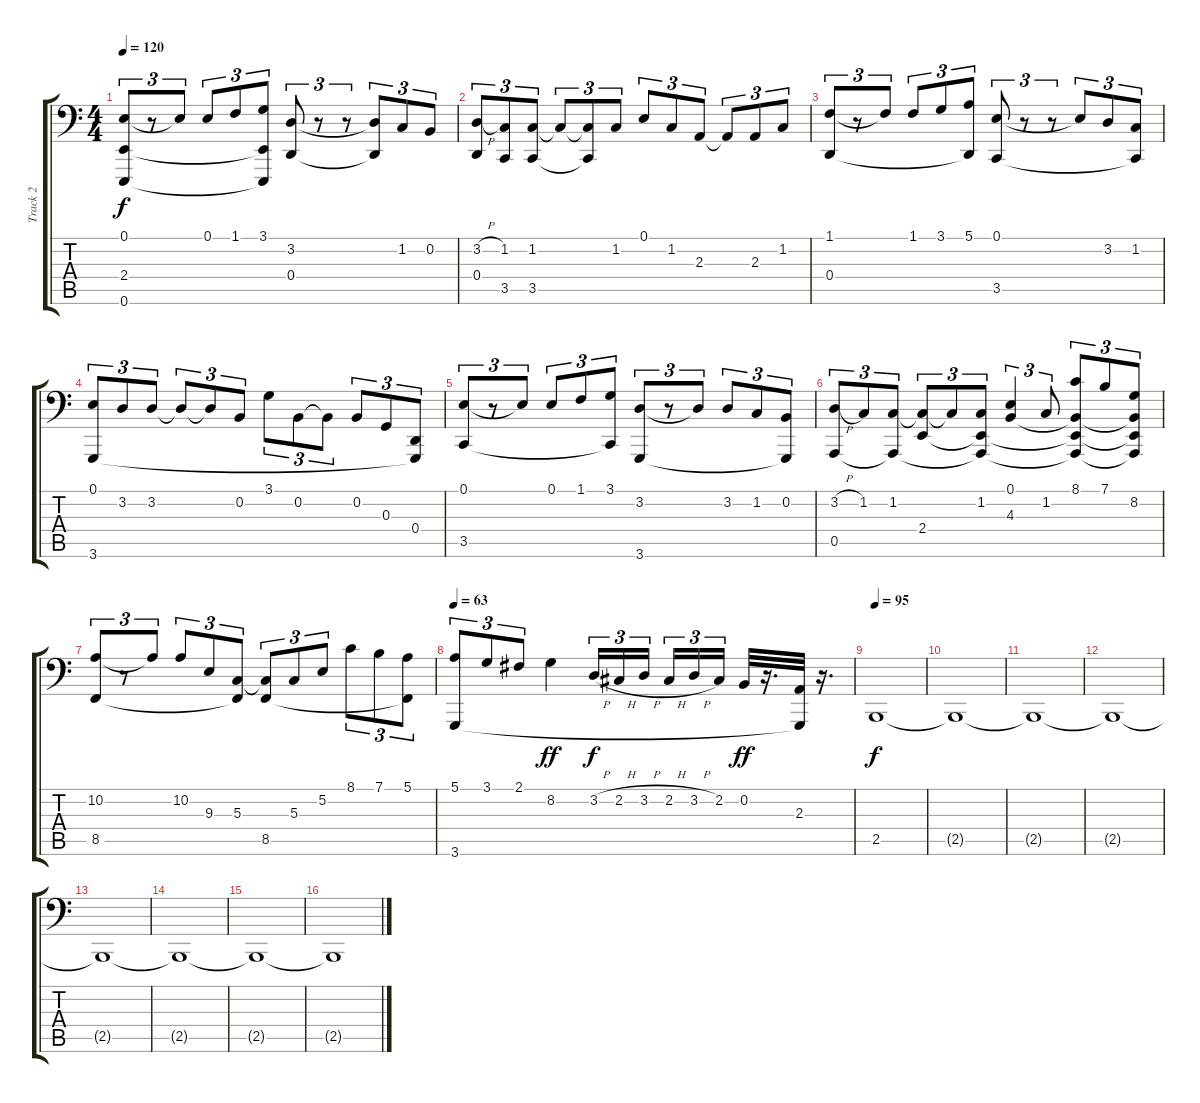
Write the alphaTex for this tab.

\track ("Track 2" "Track 2") {instrument brasssection}
\staff {score tabs}
\tuning (E3 B2 G2 D2 A1 E1) {hide}
\ts (4 4)
\tempo 120
\tempo 95
\tempo 120
\clef f4
\ks c
(0.1 2.4 0.6).8{tu (3 2) dy f instrument brasssection} r.8{tu (3 2)} 0.1{t}.8{tu (3 2)} 0.1.8{tu (3 2)} 1.1.8{tu (3 2)} (3.1 2.4{t} 0.6{t}).8{tu (3 2)} (3.2 0.4).8{tu (3 2)} r.8{tu (3 2)} r.8{tu (3 2)} (3.2{t} 0.4{t}).8{tu (3 2)} 1.2.8{tu (3 2)} 0.2.8{tu (3 2)} |
(3.2{h} 0.4).8{tu (3 2)} (1.2 3.5).8{tu (3 2)} (1.2 3.5).8{tu (3 2)} 1.2{t}.8{tu (3 2)} (1.2{t} 3.5{t}).8{tu (3 2)} 1.2.8{tu (3 2)} 0.1.8{tu (3 2)} 1.2.8{tu (3 2)} 2.3.8{tu (3 2)} 2.3{t}.8{tu (3 2)} 2.3.8{tu (3 2)} 1.2.8{tu (3 2)} |
(1.1 0.4).8{tu (3 2)} r.8{tu (3 2)} 1.1{t}.8{tu (3 2)} 1.1.8{tu (3 2)} 3.1.8{tu (3 2)} (5.1 0.4{t}).8{tu (3 2)} (0.1 3.5).8{tu (3 2)} r.8{tu (3 2)} r.8{tu (3 2)} 0.1{t}.8{tu (3 2)} 3.2.8{tu (3 2)} (1.2 3.5{t}).8{tu (3 2)} |
(0.1 3.6).8{tu (3 2)} 3.2.8{tu (3 2)} 3.2.8{tu (3 2)} 3.2{t}.8{tu (3 2)} 3.2{t}.8{tu (3 2)} 0.2.8{tu (3 2)} 3.1.8{tu (3 2)} 0.2.8{tu (3 2)} 0.2{t}.8{tu (3 2)} 0.2.8{tu (3 2)} 0.3.8{tu (3 2)} (0.4 3.6{t}).8{tu (3 2)} |
(0.1 3.5).8{tu (3 2)} r.8{tu (3 2)} 0.1{t}.8{tu (3 2)} 0.1.8{tu (3 2)} 1.1.8{tu (3 2)} (3.1 3.5{t}).8{tu (3 2)} (3.2 3.6).8{tu (3 2)} r.8{tu (3 2)} 3.2{t}.8{tu (3 2)} 3.2.8{tu (3 2)} 1.2.8{tu (3 2)} (0.2 3.6{t}).8{tu (3 2)} |
(3.2{h} 0.5).8{tu (3 2)} 1.2.8{tu (3 2)} (1.2 0.5{t}).8{tu (3 2)} (1.2{t} 2.4).8{tu (3 2)} 1.2{t}.8{tu (3 2)} (1.2 2.4{t} 0.5{t}).8{tu (3 2)} (0.1 4.3).4{tu (3 2)} 1.2.8{tu (3 2)} (8.1 4.3{t} 2.4{t} 0.5{t}).8{tu (3 2)} 7.1.8{tu (3 2)} (8.2 4.3{t} 2.4{t} 0.5{t}).8{tu (3 2)} |
(10.2 8.5).8{tu (3 2)} r.8{tu (3 2)} 10.2{t}.8{tu (3 2)} 10.2.8{tu (3 2)} 9.3.8{tu (3 2)} (5.3 8.5{t}).8{tu (3 2)} (5.3{t} 8.5).8{tu (3 2)} 5.3.8{tu (3 2)} 5.2.8{tu (3 2)} 8.1.8{tu (3 2)} 7.1.8{tu (3 2)} (5.1 8.5{t}).8{tu (3 2)} |
\tempo 63
(5.1 3.6).8{tu (3 2)} 3.1.8{tu (3 2)} 2.1.8{tu (3 2)} 8.2.4{dy ff} 3.2{h}.16{tu (3 2) dy f} 2.2{h}.16{tu (3 2)} 3.2{h}.16{tu (3 2)} 2.2{h}.16{tu (3 2)} 3.2{h}.16{tu (3 2)} 2.2.16{tu (3 2)} 0.2.32{dy ff} r.16{d} (2.3 3.6{t}).32 r.16{d} |
\tempo 95
2.5.1{dy f} |
2.5{t}.1 |
2.5{t}.1 |
2.5{t}.1 |
2.5{t}.1 |
2.5{t}.1 |
2.5{t}.1 |
2.5{t}.1
